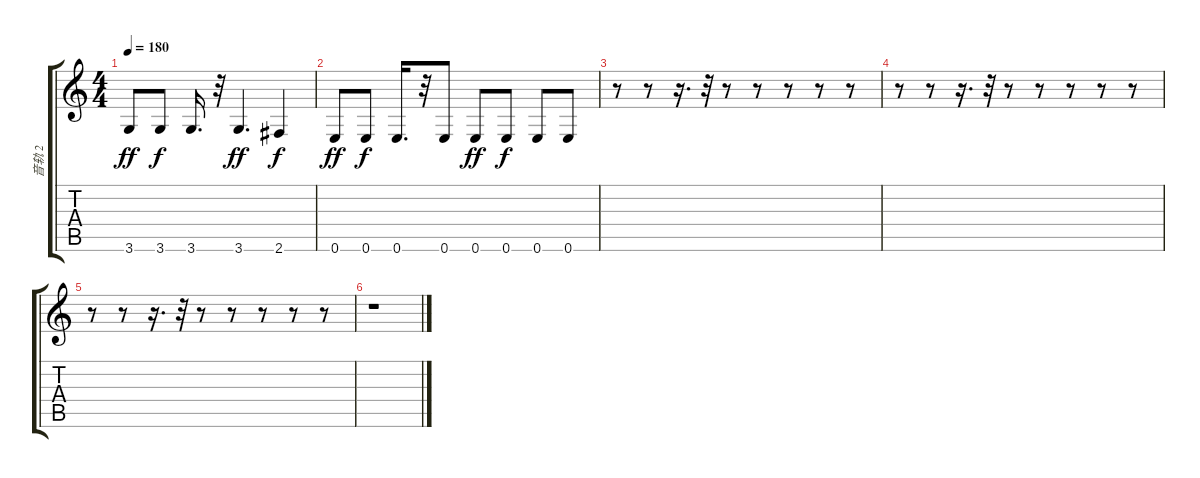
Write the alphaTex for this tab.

\track ("音轨 2" "音轨 2") {instrument electricbassfinger}
\staff {score tabs}
\tuning (E4 B3 G3 D3 A2 E2) {hide}
\ts (4 4)
\tempo 180
\clef g2
\ks c
3.6.8{dy ff} 3.6.8{dy f} 3.6.16{d} r.32 3.6.4{d dy ff} 2.6.4{dy f} |
0.6.8{dy ff} 0.6.8{dy f} 0.6.16{d} r.32 0.6.8 0.6.8{dy ff} 0.6.8{dy f} 0.6.8 0.6.8 |
r.8 r.8 r.16{d} r.32 r.8 r.8 r.8 r.8 r.8 |
r.8 r.8 r.16{d} r.32 r.8 r.8 r.8 r.8 r.8 |
r.8 r.8 r.16{d} r.32 r.8 r.8 r.8 r.8 r.8 |
r.1
